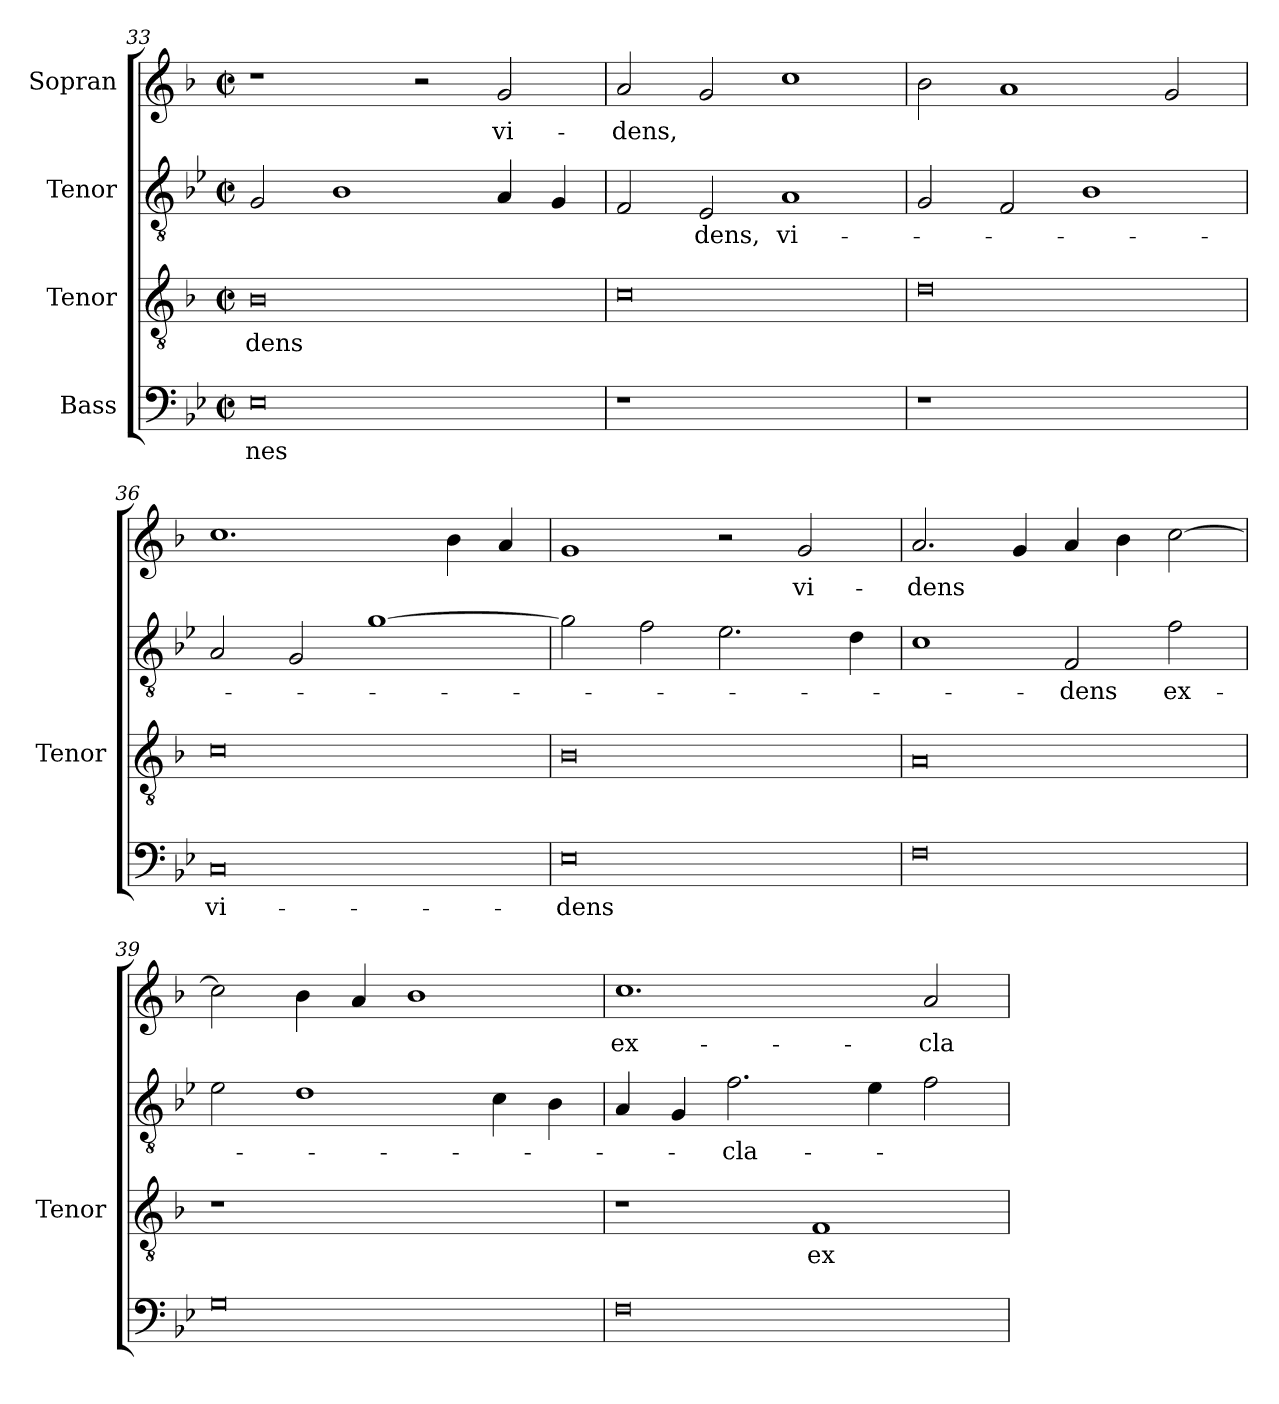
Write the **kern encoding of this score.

**kern	**text	**kern	**text	**kern	**text	**kern	**text
*part4	*part4	*part3	*part3	*part2	*part2	*part1	*part1
*staff4	*staff4	*staff3	*staff3	*staff2	*staff2	*staff1	*staff1
*I"Bass	*	*I"Tenor	*	*I"Tenor	*	*I"Sopran	*
*	*	*I'Tenor	*	*	*	*	*
!!LO:LB:g=z
*clefF4	*	*clefGv2	*	*clefGv2	*	*clefG2	*
*	*	*ITrd7c12	*	*ITrd7c12	*	*	*
*k[b-e-]	*	*k[b-]	*	*k[b-e-]	*	*k[b-]	*
*B-:	*	*F:	*	*B-:	*	*F:	*
*M2/2	*	*M2/2	*	*M2/2	*	*M2/2	*
*met(c|)	*	*met(c|)	*	*met(c|)	*	*met(c|)	*
=33	=33	=33	=33	=33	=33	=33	=33
!	!LO:LY:b:color=#000000	!	!	!	!	!	!
!	!	!	!LO:LY:b:color=#000000	!	!	!	!
0E-i	-nes	0BB-i	-dens	2GGi/	.	1r	.
.	.	.	.	1BB-i	.	.	.
.	.	.	.	.	.	2r	.
!	!	!	!	!	!	!	!LO:LY:b:color=#000000
.	.	.	.	4AAi/	.	2gi/	vi-
.	.	.	.	4GGi/	.	.	.
=34	=34	=34	=34	=34	=34	=34	=34
!LO:N:vis=1	!	!	!	!	!	!	!
!	!	!	!	!	!	!	!LO:LY:b:color=#000000
1r	.	0Ci	.	2FFi/	.	2ai/	-dens,
!	!	!	!	!	!LO:LY:b:color=#000000	!	!
.	.	.	.	2EE-i/	-dens,	2gi/	.
!	!	!	!	!	!LO:LY:b:color=#000000	!	!
1ryy	.	.	.	1AAi	vi-	1cci	.
=35	=35	=35	=35	=35	=35	=35	=35
!LO:N:vis=1	!	!	!	!	!	!	!
1r	.	0Di	.	2GGi/	.	2b-i\	.
.	.	.	.	2FFi/	.	1ai	.
1ryy	.	.	.	1BB-i	.	.	.
.	.	.	.	.	.	2gi/	.
=36	=36	=36	=36	=36	=36	=36	=36
!	!LO:LY:b:color=#000000	!	!	!	!	!	!
0Ci	vi-	0Ci	.	2AAi/	.	1.cci	.
.	.	.	.	2GGi/	.	.	.
.	.	.	.	[>1Gi	.	.	.
.	.	.	.	.	.	4b-i\	.
.	.	.	.	.	.	4ai/	.
=37	=37	=37	=37	=37	=37	=37	=37
!	!LO:LY:b:color=#000000	!	!	!	!	!	!
0E-i	-dens	0BB-i	.	2Gi\]	.	1gi	.
.	.	.	.	2Fi\	.	.	.
.	.	.	.	2.E-i\	.	2r	.
!	!	!	!	!	!	!	!LO:LY:b:color=#000000
.	.	.	.	.	.	2gi/	vi-
.	.	.	.	4Di\	.	.	.
=38	=38	=38	=38	=38	=38	=38	=38
!	!	!	!	!	!	!	!LO:LY:b:color=#000000
0Fi	.	0AAi	.	1Ci	.	2.ai/	-dens
.	.	.	.	.	.	4gi/	.
!	!	!	!	!	!LO:LY:b:color=#000000	!	!
.	.	.	.	2FFi/	-dens	4ai/	.
.	.	.	.	.	.	4b-i\	.
!	!	!	!	!	!LO:LY:b:color=#000000	!	!
.	.	.	.	2Fi\	ex-	[>2cci\	.
=39	=39	=39	=39	=39	=39	=39	=39
!	!	!LO:N:vis=1	!	!	!	!	!
0Gi	.	1r	.	2E-i\	.	2cci\]	.
.	.	.	.	1Di	.	4b-i\	.
.	.	.	.	.	.	4ai/	.
.	.	1ryy	.	.	.	1b-i	.
.	.	.	.	4Ci\	.	.	.
.	.	.	.	4BB-i\	.	.	.
!!LO:LB:g=z
=40	=40	=40	=40	=40	=40	=40	=40
!	!	!	!	!	!	!	!LO:LY:b:color=#000000
0Fi	.	1r	.	4AAi/	.	1.cci	ex-
.	.	.	.	4GGi/	.	.	.
!	!	!	!	!	!LO:LY:b:color=#000000	!	!
.	.	.	.	2.Fi\	-cla-	.	.
!	!	!	!LO:LY:b:color=#000000	!	!	!	!
.	.	1FFi	ex-	.	.	.	.
.	.	.	.	4E-i\	.	.	.
!	!	!	!	!	!	!	!LO:LY:b:color=#000000
.	.	.	.	2Fi\	.	2ai/	-cla-
=	=	=	=	=	=	=	=
*-	*-	*-	*-	*-	*-	*-	*-
